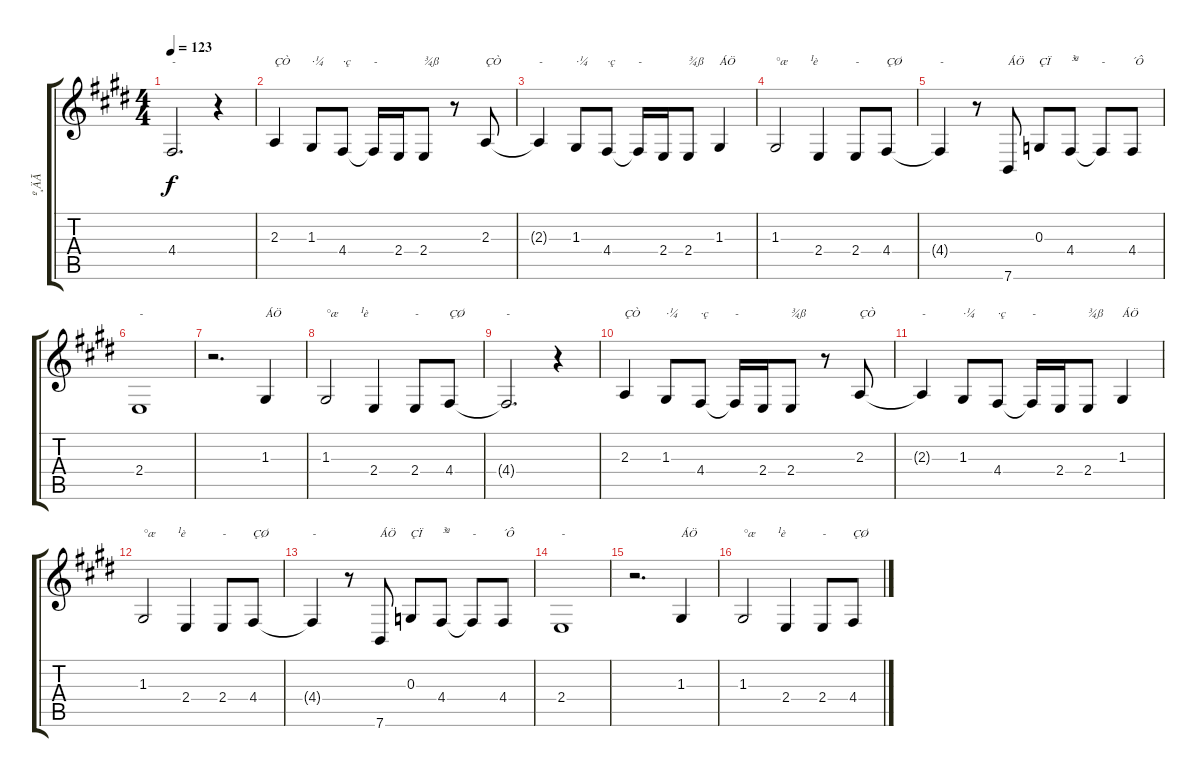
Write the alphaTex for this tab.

\track ("º¸ÄÃ" "º¸ÄÃ") {instrument electricgrandpiano}
\staff {score tabs}
\tuning (E4 B3 G3 D3 A2 E2) {hide}
\ts (4 4)
\tempo 123
\clef g2
\ks e
4.4{t}.2{d txt "-" dy f} r.4 |
2.3.4{txt "ÇÒ"} 1.3.8{txt "·¼"} 4.4.8{txt "·ç"} 4.4{t}.16{txt "-"} 2.4.16 2.4.8{txt "¾ß"} r.8 2.3.8{txt "ÇÒ"} |
2.3{t}.4{txt "-"} 1.3.8{txt "·¼"} 4.4.8{txt "·ç"} 4.4{t}.16{txt "-"} 2.4.16 2.4.8{txt "¾ß"} 1.3.4{txt "ÁÖ"} |
1.3.2{txt "°æ       ¹è"} 2.4.4 2.4.8{txt "-"} 4.4.8{txt "ÇØ"} |
4.4{t}.4{txt "-"} r.8 7.6.8{txt "ÁÖ"} 0.3.8{txt "ÇÏ"} 4.4.8{txt "³ª"} 4.4{t}.8{txt "-"} 4.4.8{txt "´Ô"} |
2.4.1{txt "-"} |
r.2{d} 1.3.4{txt "ÁÖ"} |
1.3.2{txt "°æ       ¹è"} 2.4.4 2.4.8{txt "-"} 4.4.8{txt "ÇØ"} |
4.4{t}.2{d txt "-"} r.4 |
2.3.4{txt "ÇÒ"} 1.3.8{txt "·¼"} 4.4.8{txt "·ç"} 4.4{t}.16{txt "-"} 2.4.16 2.4.8{txt "¾ß"} r.8 2.3.8{txt "ÇÒ"} |
2.3{t}.4{txt "-"} 1.3.8{txt "·¼"} 4.4.8{txt "·ç"} 4.4{t}.16{txt "-"} 2.4.16 2.4.8{txt "¾ß"} 1.3.4{txt "ÁÖ"} |
1.3.2{txt "°æ       ¹è"} 2.4.4 2.4.8{txt "-"} 4.4.8{txt "ÇØ"} |
4.4{t}.4{txt "-"} r.8 7.6.8{txt "ÁÖ"} 0.3.8{txt "ÇÏ"} 4.4.8{txt "³ª"} 4.4{t}.8{txt "-"} 4.4.8{txt "´Ô"} |
2.4.1{txt "-"} |
r.2{d} 1.3.4{txt "ÁÖ"} |
1.3.2{txt "°æ       ¹è"} 2.4.4 2.4.8{txt "-"} 4.4.8{txt "ÇØ"}
